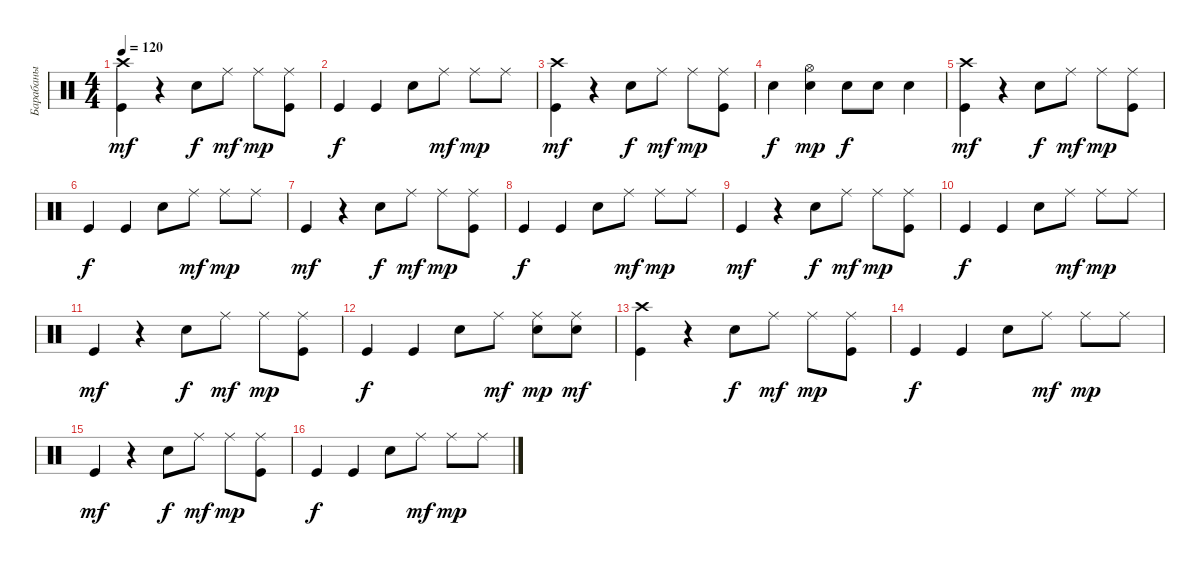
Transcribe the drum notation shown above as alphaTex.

\track ("Барабаны" "Барабаны") {instrument percussion}
\staff {score}
\articulation defaults
\ts (4 4)
\tempo 120
\clef neutral
\ks c
("Kick (hit)" "Crash high (hit)").4{dy mf} r.4 "Electric Snare (hit)".8{dy f} "Ride (middle)".8{dy mf} "Ride (middle)".8{dy mp} ("Kick (hit)" "Ride (middle)").8 |
"Kick (hit)".4{dy f} "Kick (hit)".4 "Electric Snare (hit)".8 "Ride (middle)".8{dy mf} "Ride (middle)".8{dy mp} "Ride (middle)".8 |
("Crash high (hit)" "Kick (hit)").4{dy mf} r.4 "Electric Snare (hit)".8{dy f} "Ride (middle)".8{dy mf} "Ride (middle)".8{dy mp} ("Kick (hit)" "Ride (middle)").8 |
"Electric Snare (hit)".4{dy f} ("Hi-Hat (open)" "Electric Snare (hit)").4{dy mp} "Snare (hit) 2".8{dy f} "Snare (hit) 2".8 "Snare (hit) 2".4 |
("Kick (hit)" "Crash high (hit)").4{dy mf} r.4 "Snare (hit) 2".8{dy f} "Ride (middle)".8{dy mf} "Ride (middle)".8{dy mp} ("Kick (hit)" "Ride (middle)").8 |
"Kick (hit)".4{dy f} "Kick (hit)".4 "Snare (hit) 2".8 "Ride (middle)".8{dy mf} "Ride (middle)".8{dy mp} "Ride (middle)".8 |
"Kick (hit)".4{dy mf} r.4 "Snare (hit) 2".8{dy f} "Ride (middle)".8{dy mf} "Ride (middle)".8{dy mp} ("Kick (hit)" "Ride (middle)").8 |
"Kick (hit)".4{dy f} "Kick (hit)".4 "Snare (hit) 2".8 "Ride (middle)".8{dy mf} "Ride (middle)".8{dy mp} "Ride (middle)".8 |
"Kick (hit)".4{dy mf} r.4 "Snare (hit) 2".8{dy f} "Ride (middle)".8{dy mf} "Ride (middle)".8{dy mp} ("Kick (hit)" "Ride (middle)").8 |
"Kick (hit)".4{dy f} "Kick (hit)".4 "Snare (hit) 2".8 "Ride (middle)".8{dy mf} "Ride (middle)".8{dy mp} "Ride (middle)".8 |
"Kick (hit)".4{dy mf} r.4 "Snare (hit) 2".8{dy f} "Ride (middle)".8{dy mf} "Ride (middle)".8{dy mp} ("Kick (hit)" "Ride (middle)").8 |
"Kick (hit)".4{dy f} "Kick (hit)".4 "Electric Snare (hit)".8 "Ride (middle)".8{dy mf} ("Ride (middle)" "Electric Snare (hit)").8{dy mp} ("Ride (middle)" "Electric Snare (hit)").8{dy mf} |
("Kick (hit)" "Crash high (hit)").4 r.4 "Snare (hit) 2".8{dy f} "Ride (middle)".8{dy mf} "Ride (middle)".8{dy mp} ("Kick (hit)" "Ride (middle)").8 |
"Kick (hit)".4{dy f} "Kick (hit)".4 "Snare (hit) 2".8 "Ride (middle)".8{dy mf} "Ride (middle)".8{dy mp} "Ride (middle)".8 |
"Kick (hit)".4{dy mf} r.4 "Snare (hit) 2".8{dy f} "Ride (middle)".8{dy mf} "Ride (middle)".8{dy mp} ("Kick (hit)" "Ride (middle)").8 |
"Kick (hit)".4{dy f} "Kick (hit)".4 "Snare (hit) 2".8 "Ride (middle)".8{dy mf} "Ride (middle)".8{dy mp} "Ride (middle)".8
